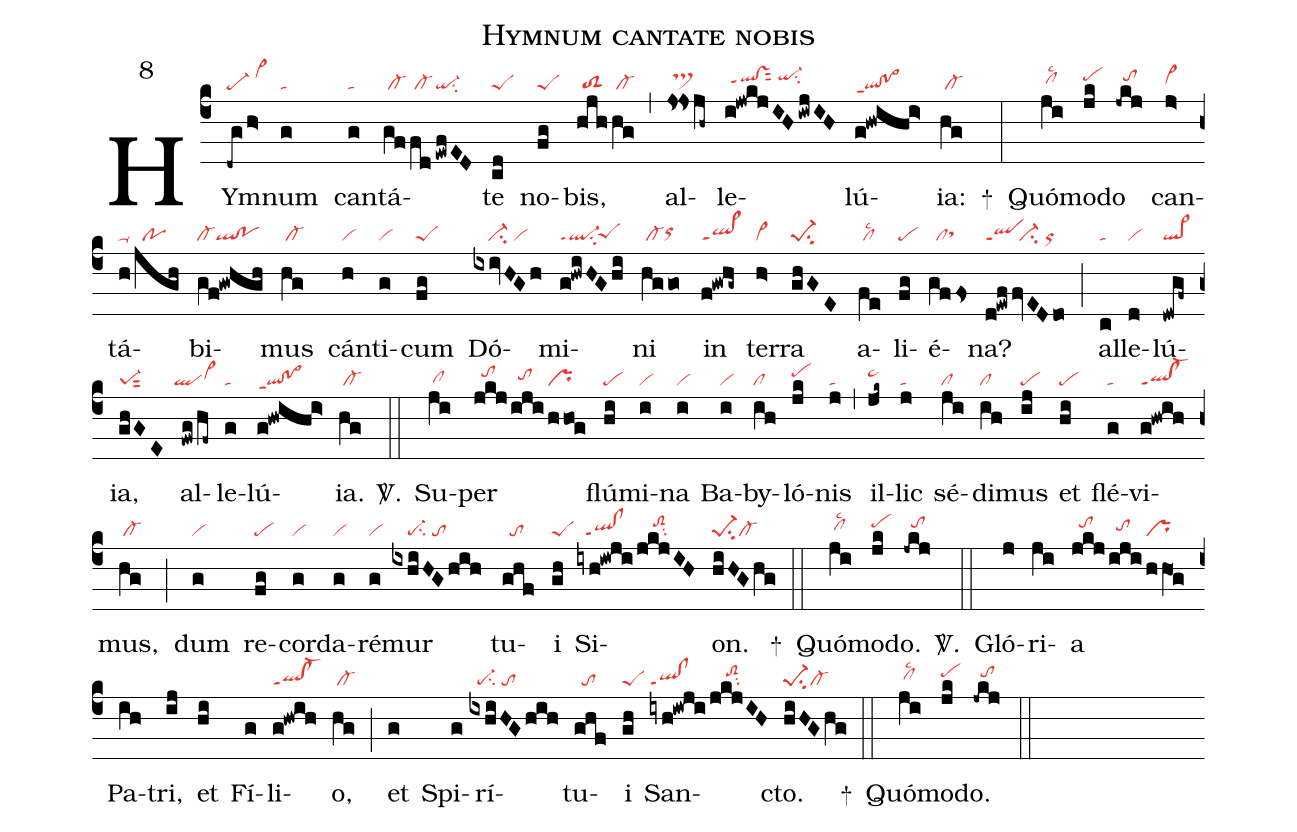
name: Hymnum cantate nobis;
mode: 8;
nabc-lines: 1;
%%
(c4)
HYm(-dg/h>|pe-/vi>hj)num(g|ta) can(g|ta)tá(gf|/cl-|/fd|/cl-|!ewfED|qi-su2)te(cd|peS) no(fg|peS)bis,(hjh|/toS2|/hg|/cl-) (,)
al(js!jsjh~|//ts>hi)le(i!jwkjIHiwjIH|/qlhh!vshhppt1sut2/qi-hisu2)lú(g!hwihi>|ql!po>ppt1)ia:(hg|/cl-) +(:)
Quó(ji|/clhhlsc2)mo(jk|pehi)do(-jkj|//tohi) can(j>|vi>hh)tá(h|ta-|/jgh|//po)bi(gf!gwhgh|cl-ql!po)mus(hg|/cl-)
cán(h|vi)ti(g|vi)cum(fg|peS) Dó(ixivHGh|////ci-/vi)mi(g!hwiHGhi|ql-ppt1su2`peShg)ni(hggo|/cl-orhh)
in(f!gwhg~|ql>ppt1) ter(h>|vi>)ra(ghGE|pe-1su2) a(fe|/cllsc2)li(fg|pe)é(gffs|//clsthh)na?(d!ewf|qlppt1|fvEDdo|//ci-/or) (;)
al(c|ta)le(d|vi)lú(dwgf~|ql>)ia,(ghGE|pe-1sut2) al(fwg/hf~|``qlvi>hh)le(g|ta)lú(g!hwihi>|ql!po>ppt1)ia.(hg|/cl-) <sp>V/</sp>.(::)
Su(ji|/clhg)per(jkj|//tohi|/iji|//tohh|/hhog|pr) flú(hi|pe)mi(i|vi)na(i|vi) Ba(i|vi)by(ih|cl)ló(jk|pehi)nis(j|ta) (,)
il(jk~|pe~hi)lic(j|ta) sé(ji|cl)di(ih|cl)mus(ij|pe) et(hi|pe) flé(g|ta)vi(g!hwih|ql!cl-ppt1)mus,(hg|/cl-) (;)
dum(g|vi) re(fg|pe)cor(g|vi)da(g|vi)ré(g|vi)mur(ixhiHGhih|////pe-su2/to) tu(ghf|//to)i(gh|peS) Si(iyh!iwji|//ql!clppt1|/jkjIH|////toS2hisu2)on.(hiHGhg|pe-1su2cl-) +(::)
Quó(ji|/clhhlsc2)mo(jk|pehi)do.(-jkj|//tohi) <sp>V/</sp>.(::)
Gló(j)ri(ji)a(jkj|//tohi|/iji|//tohh|/hhO1g|pr) Pa(ih)tri,(ij) et(hi) Fí(g)li(g!hwih|ql!cl-ppt1)o,(hg|/cl-) (;)
et(g) Spi(g)rí(ixhiHGhih|//pe-su2/to)tu(ghf|//to)i(gh|peS) San(iyh!iwji|ql!clppt1|/jkjIH|////toS2hisu2)cto.(hiHGhg|pe-1su2cl-) +(::)
Quó(ji|/clhhlsc2)mo(jk|pehi)do.(-jkj|//tohi) (::)
